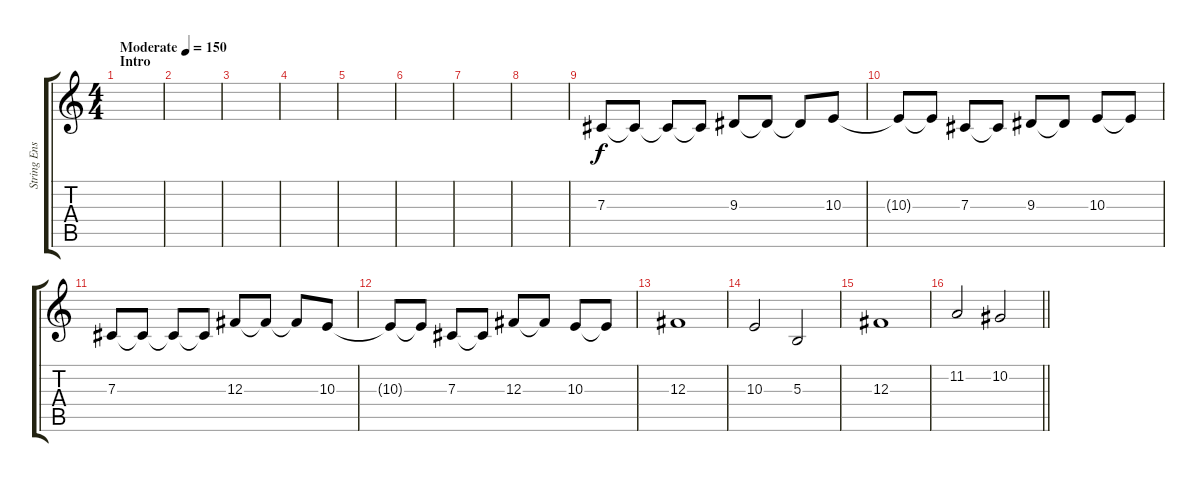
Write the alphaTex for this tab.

\track ("String Ensemble" "String Ens") {instrument stringensemble1}
\staff {score tabs}
\tuning (Eb4 Bb3 Gb3 Db3 Ab2 Db2) {hide}
\ts (4 4)
\section ("" "Intro")
\tempo (150 "Moderate")
\clef g2
\ks c
|
|
|
|
|
|
|
|
7.3.8 7.3{t}.8 7.3{t}.8 7.3{t}.8 9.3.8 9.3{t}.8 9.3{t}.8 10.3.8 |
10.3{t}.8 10.3{t}.8 7.3.8 7.3{t}.8 9.3.8 9.3{t}.8 10.3.8 10.3{t}.8 |
7.3.8 7.3{t}.8 7.3{t}.8 7.3{t}.8 12.3.8 12.3{t}.8 12.3{t}.8 10.3.8 |
10.3{t}.8 10.3{t}.8 7.3.8 7.3{t}.8 12.3.8 12.3{t}.8 10.3.8 10.3{t}.8 |
12.3.1 |
10.3.2 5.3.2 |
12.3.1 |
\barLineRight lightlight
11.2.2 10.2.2
